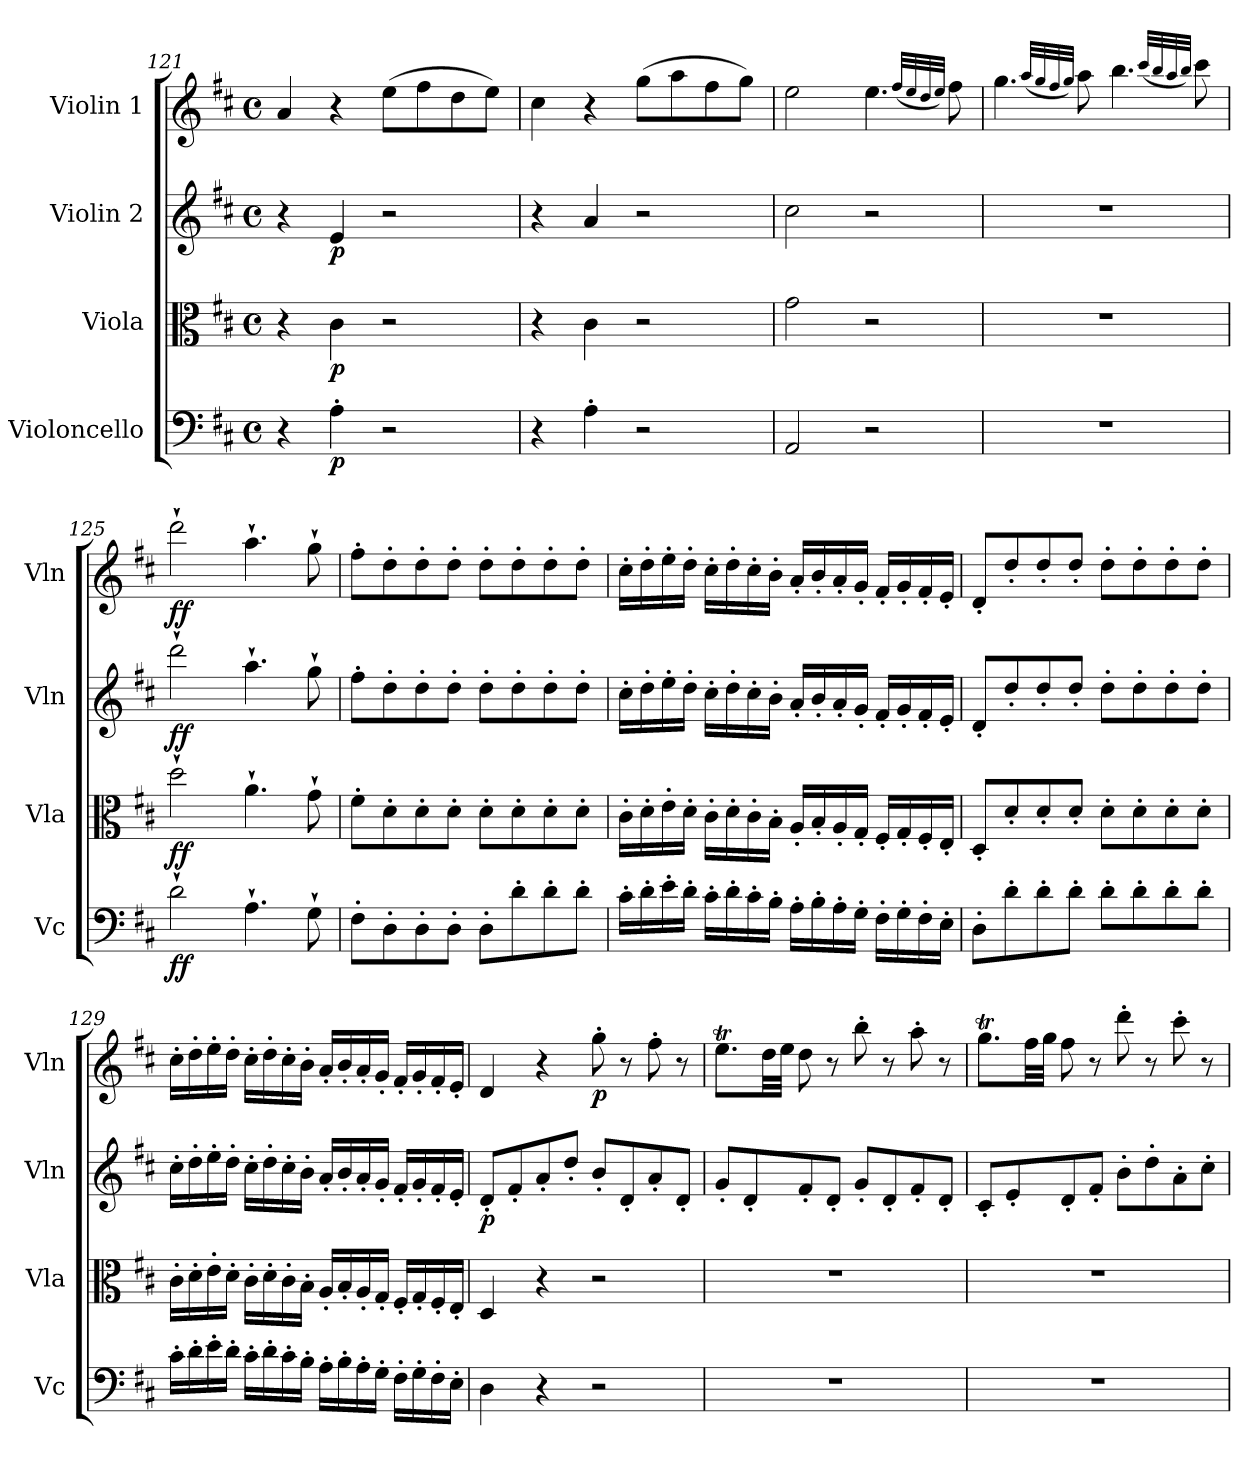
**kern	**dynam	**kern	**dynam	**kern	**dynam	**kern	**dynam
*part4	*part4	*part3	*part3	*part2	*part2	*part1	*part1
*staff4	*staff4	*staff3	*staff3	*staff2	*staff2	*staff1	*staff1
*I"Violoncello	*	*I"Viola	*	*I"Violin 2	*	*I"Violin 1	*
*I'Vc	*	*I'Vla	*	*I'Vln	*	*I'Vln	*
!!LO:LB:g=z
*clefF4	*	*clefC3	*	*clefG2	*	*clefG2	*
*k[f#c#]	*	*k[f#c#]	*	*k[f#c#]	*	*k[f#c#]	*
*M4/4	*	*M4/4	*	*M4/4	*	*M4/4	*
*met(c)	*	*met(c)	*	*met(c)	*	*met(c)	*
=121	=121	=121	=121	=121	=121	=121	=121
4r	.	4r	.	4r	.	4a/	.
!	!LO:DY:b	!	!LO:DY:b	!	!LO:DY:b	!	!
4A'\	p	4c#\	p	4e/	p	4r	.
2r	.	2r	.	2r	.	(>8ee\L	.
.	.	.	.	.	.	8ff#\	.
.	.	.	.	.	.	8dd\	.
.	.	.	.	.	.	8ee\J)	.
=122	=122	=122	=122	=122	=122	=122	=122
4r	.	4r	.	4r	.	4cc#\	.
4A'\	.	4c#\	.	4a/	.	4r	.
2r	.	2r	.	2r	.	(>8gg\L	.
.	.	.	.	.	.	8aa\	.
.	.	.	.	.	.	8ff#\	.
.	.	.	.	.	.	8gg\J)	.
=123	=123	=123	=123	=123	=123	=123	=123
2AA/	.	2g\	.	2cc#\	.	2ee\	.
2r	.	2r	.	2r	.	4.ee\	.
.	.	.	.	.	.	(<32qff#/LLL	.
.	.	.	.	.	.	32qee/	.
.	.	.	.	.	.	32qdd/	.
.	.	.	.	.	.	32qee/JJJ)	.
.	.	.	.	.	.	8ff#\	.
=124	=124	=124	=124	=124	=124	=124	=124
1r	.	1r	.	1r	.	4.gg\	.
.	.	.	.	.	.	(<32qaa/LLL	.
.	.	.	.	.	.	32qgg/	.
.	.	.	.	.	.	32qff#/	.
.	.	.	.	.	.	32qgg/JJJ)	.
.	.	.	.	.	.	8aa\	.
.	.	.	.	.	.	4.bb\	.
.	.	.	.	.	.	(<32qccc#/LLL	.
.	.	.	.	.	.	32qbb/	.
.	.	.	.	.	.	32qaa/	.
.	.	.	.	.	.	32qbb/JJJ)	.
.	.	.	.	.	.	8ccc#\	.
=125	=125	=125	=125	=125	=125	=125	=125
!	!LO:DY:b	!	!LO:DY:b	!	!LO:DY:b	!	!LO:DY:b
2d`\	ff	2dd`\	ff	2ddd`\	ff	2ddd`\	ff
4.A`\	.	4.a`\	.	4.aa`\	.	4.aa`\	.
8G`\	.	8g`\	.	8gg`\	.	8gg`\	.
=126	=126	=126	=126	=126	=126	=126	=126
8F#'\L	.	8f#'\L	.	8ff#'\L	.	8ff#'\L	.
8D'\	.	8d'\	.	8dd'\	.	8dd'\	.
8D'\	.	8d'\	.	8dd'\	.	8dd'\	.
8D'\J	.	8d'\J	.	8dd'\J	.	8dd'\J	.
8D'\L	.	8d'\L	.	8dd'\L	.	8dd'\L	.
8d'\	.	8d'\	.	8dd'\	.	8dd'\	.
8d'\	.	8d'\	.	8dd'\	.	8dd'\	.
8d'\J	.	8d'\J	.	8dd'\J	.	8dd'\J	.
=127	=127	=127	=127	=127	=127	=127	=127
16c#'\LL	.	16c#'\LL	.	16cc#'\LL	.	16cc#'\LL	.
16d'\	.	16d'\	.	16dd'\	.	16dd'\	.
16e'\	.	16e'\	.	16ee'\	.	16ee'\	.
16d'\JJ	.	16d'\JJ	.	16dd'\JJ	.	16dd'\JJ	.
16c#'\LL	.	16c#'\LL	.	16cc#'\LL	.	16cc#'\LL	.
16d'\	.	16d'\	.	16dd'\	.	16dd'\	.
16c#'\	.	16c#'\	.	16cc#'\	.	16cc#'\	.
16B'\JJ	.	16B'\JJ	.	16b'\JJ	.	16b'\JJ	.
16A'\LL	.	16A'/LL	.	16a'/LL	.	16a'/LL	.
16B'\	.	16B'/	.	16b'/	.	16b'/	.
16A'\	.	16A'/	.	16a'/	.	16a'/	.
16G'\JJ	.	16G'/JJ	.	16g'/JJ	.	16g'/JJ	.
16F#'\LL	.	16F#'/LL	.	16f#'/LL	.	16f#'/LL	.
16G'\	.	16G'/	.	16g'/	.	16g'/	.
16F#'\	.	16F#'/	.	16f#'/	.	16f#'/	.
16E'\JJ	.	16E'/JJ	.	16e'/JJ	.	16e'/JJ	.
=128	=128	=128	=128	=128	=128	=128	=128
8D'\L	.	8D'/L	.	8d'/L	.	8d'/L	.
8d'\	.	8d'/	.	8dd'/	.	8dd'/	.
8d'\	.	8d'/	.	8dd'/	.	8dd'/	.
8d'\J	.	8d'/J	.	8dd'/J	.	8dd'/J	.
8d'\L	.	8d'\L	.	8dd'\L	.	8dd'\L	.
8d'\	.	8d'\	.	8dd'\	.	8dd'\	.
8d'\	.	8d'\	.	8dd'\	.	8dd'\	.
8d'\J	.	8d'\J	.	8dd'\J	.	8dd'\J	.
!!LO:LB:g=z
=129	=129	=129	=129	=129	=129	=129	=129
16c#'\LL	.	16c#'\LL	.	16cc#'\LL	.	16cc#'\LL	.
16d'\	.	16d'\	.	16dd'\	.	16dd'\	.
16e'\	.	16e'\	.	16ee'\	.	16ee'\	.
16d'\JJ	.	16d'\JJ	.	16dd'\JJ	.	16dd'\JJ	.
16c#'\LL	.	16c#'\LL	.	16cc#'\LL	.	16cc#'\LL	.
16d'\	.	16d'\	.	16dd'\	.	16dd'\	.
16c#'\	.	16c#'\	.	16cc#'\	.	16cc#'\	.
16B'\JJ	.	16B'\JJ	.	16b'\JJ	.	16b'\JJ	.
16A'\LL	.	16A'/LL	.	16a'/LL	.	16a'/LL	.
16B'\	.	16B'/	.	16b'/	.	16b'/	.
16A'\	.	16A'/	.	16a'/	.	16a'/	.
16G'\JJ	.	16G'/JJ	.	16g'/JJ	.	16g'/JJ	.
16F#'\LL	.	16F#'/LL	.	16f#'/LL	.	16f#'/LL	.
16G'\	.	16G'/	.	16g'/	.	16g'/	.
16F#'\	.	16F#'/	.	16f#'/	.	16f#'/	.
16E'\JJ	.	16E'/JJ	.	16e'/JJ	.	16e'/JJ	.
=130	=130	=130	=130	=130	=130	=130	=130
!	!	!	!	!	!LO:DY:b	!	!
4D\	.	4D/	.	8d'/L	p	4d/	.
.	.	.	.	8f#'/	.	.	.
4r	.	4r	.	8a'/	.	4r	.
.	.	.	.	8dd'/J	.	.	.
!	!	!	!	!	!	!	!LO:DY:b
2r	.	2r	.	8b'/L	.	8gg'\	p
.	.	.	.	8d'/	.	8r	.
.	.	.	.	8a'/	.	8ff#'\	.
.	.	.	.	8d'/J	.	8r	.
=131	=131	=131	=131	=131	=131	=131	=131
1r	.	1r	.	8g'/L	.	8.eeT\L	.
.	.	.	.	8d'/	.	.	.
.	.	.	.	.	.	32dd\LL	.
.	.	.	.	.	.	32ee\JJJ	.
.	.	.	.	8f#'/	.	8dd\	.
.	.	.	.	8d'/J	.	8r	.
.	.	.	.	8g'/L	.	8bb'\	.
.	.	.	.	8d'/	.	8r	.
.	.	.	.	8f#'/	.	8aa'\	.
.	.	.	.	8d'/J	.	8r	.
=132	=132	=132	=132	=132	=132	=132	=132
1r	.	1r	.	8c#'/L	.	8.ggT\L	.
.	.	.	.	8e'/	.	.	.
.	.	.	.	.	.	32ff#\LL	.
.	.	.	.	.	.	32gg\JJJ	.
.	.	.	.	8d'/	.	8ff#\	.
.	.	.	.	8f#'/J	.	8r	.
.	.	.	.	8b'\L	.	8ddd'\	.
.	.	.	.	8dd'\	.	8r	.
.	.	.	.	8a'\	.	8ccc#'\	.
.	.	.	.	8cc#'\J	.	8r	.
=	=	=	=	=	=	=	=
*-	*-	*-	*-	*-	*-	*-	*-
